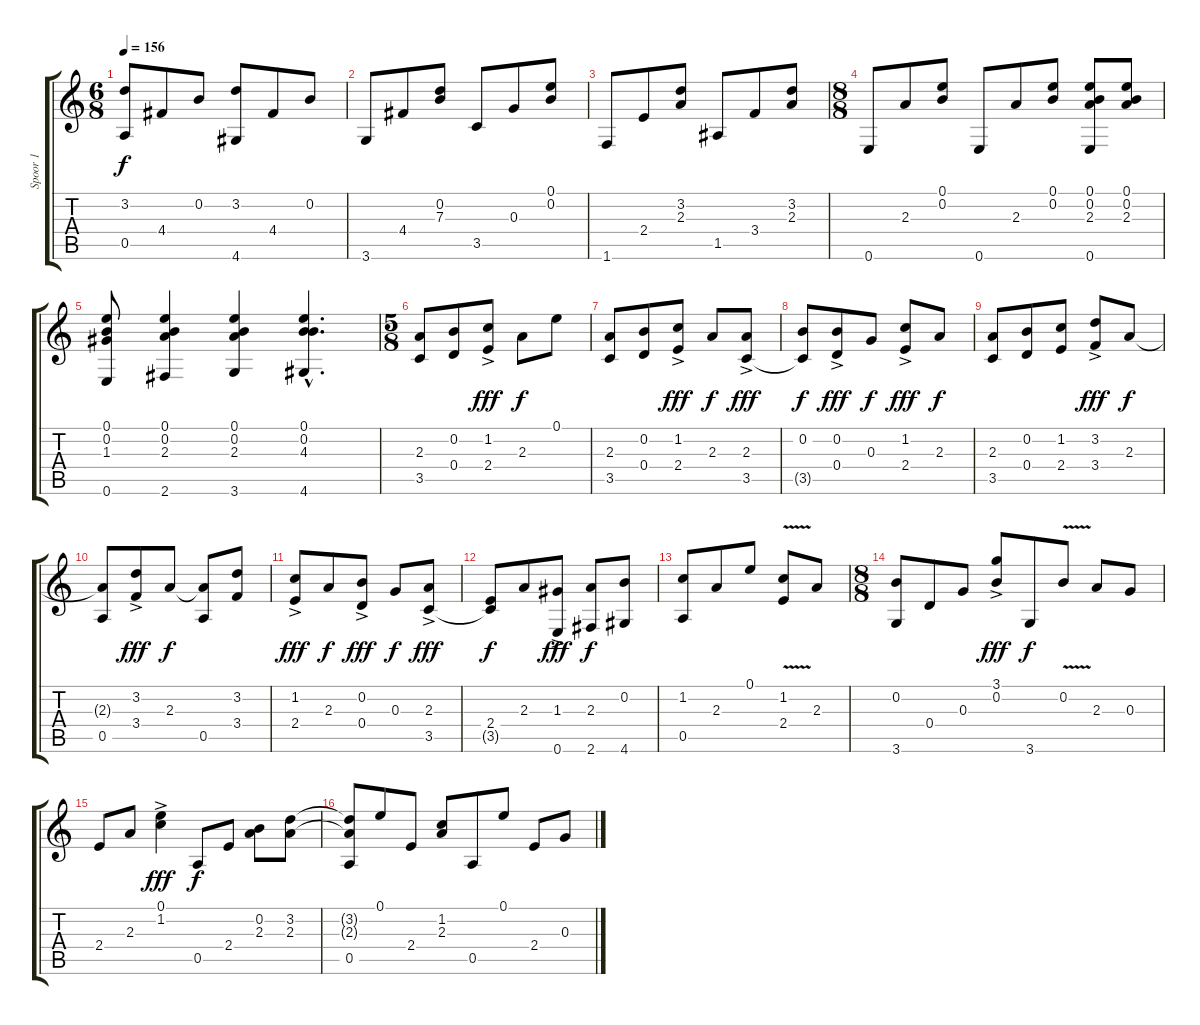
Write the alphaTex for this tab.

\track ("Spoor 1" "Spoor 1") {instrument acousticguitarnylon}
\staff {score tabs}
\tuning (E4 B3 G3 D3 A2 E2) {hide}
\ts (6 8)
\tempo 156
\clef g2
\ks c
(3.2 0.5).8{dy f} 4.4.8 0.2.8 (3.2 4.6).8 4.4.8 0.2.8 |
3.6.8 4.4.8 (0.2 7.3).8 3.5.8 0.3.8 (0.1 0.2).8 |
1.6.8 2.4.8 (3.2 2.3).8 1.5.8 3.4.8 (3.2 2.3).8 |
\ts (8 8)
0.6.8 2.3.8 (0.1 0.2).8 0.6.8 2.3.8 (0.1 0.2).8 (0.1 0.2 2.3 0.6).8 (0.1 0.2 2.3).8 |
(0.1 0.2 1.3 0.6).8 (0.1 0.2 2.3 2.6).4 (0.1 0.2 2.3 3.6).4 (0.1{hac} 0.2{hac} 4.3{hac} 4.6{hac}).4{d} |
\ts (5 8)
(2.3 3.5).8 (0.2 0.4).8 (1.2{ac} 2.4).8{dy fff} 2.3.8{dy f} 0.1.8 |
(2.3 3.5).8 (0.2 0.4).8 (1.2{ac} 2.4).8{dy fff} 2.3.8{dy f} (2.3{ac} 3.5).8{dy fff} |
(0.2 3.5{t}).8{dy f} (0.2{ac} 0.4).8{dy fff} 0.3.8{dy f} (1.2{ac} 2.4).8{dy fff} 2.3.8{dy f} |
(2.3 3.5).8 (0.2 0.4).8 (1.2 2.4).8 (3.2{ac} 3.4).8{dy fff} 2.3.8{dy f} |
(2.3{t} 0.5).8 (3.2{ac} 3.4).8{dy fff} 2.3.8{dy f} (2.3{t} 0.5).8 (3.2 3.4).8 |
(1.2{ac} 2.4).8{dy fff} 2.3.8{dy f} (0.2{ac} 0.4).8{dy fff} 0.3.8{dy f} (2.3{ac} 3.5).8{dy fff} |
(2.4 3.5{t}).8{dy f} 2.3.8 (1.3{ac} 0.6).8{dy fff} (2.3 2.6).8{dy f} (0.2 4.6).8 |
(1.2 0.5).8 2.3.8 0.1.8 (1.2{v} 2.4).8 2.3.8 |
\ts (8 8)
(0.2 3.6).8 0.4.8 0.3.8 (3.1{ac} 0.2).8{dy fff} 3.6.8{dy f} 0.2{v}.8 2.3.8 0.3.8 |
2.4.8 2.3.8 (0.1{ac} 1.2).4{dy fff} 0.5.8{dy f} 2.4.8 (0.2 2.3).8 (3.2 2.3).8 |
(3.2{t} 2.3{t} 0.5).8 0.1.8 2.4.8 (1.2 2.3).8 0.5.8 0.1.8 2.4.8 0.3.8
